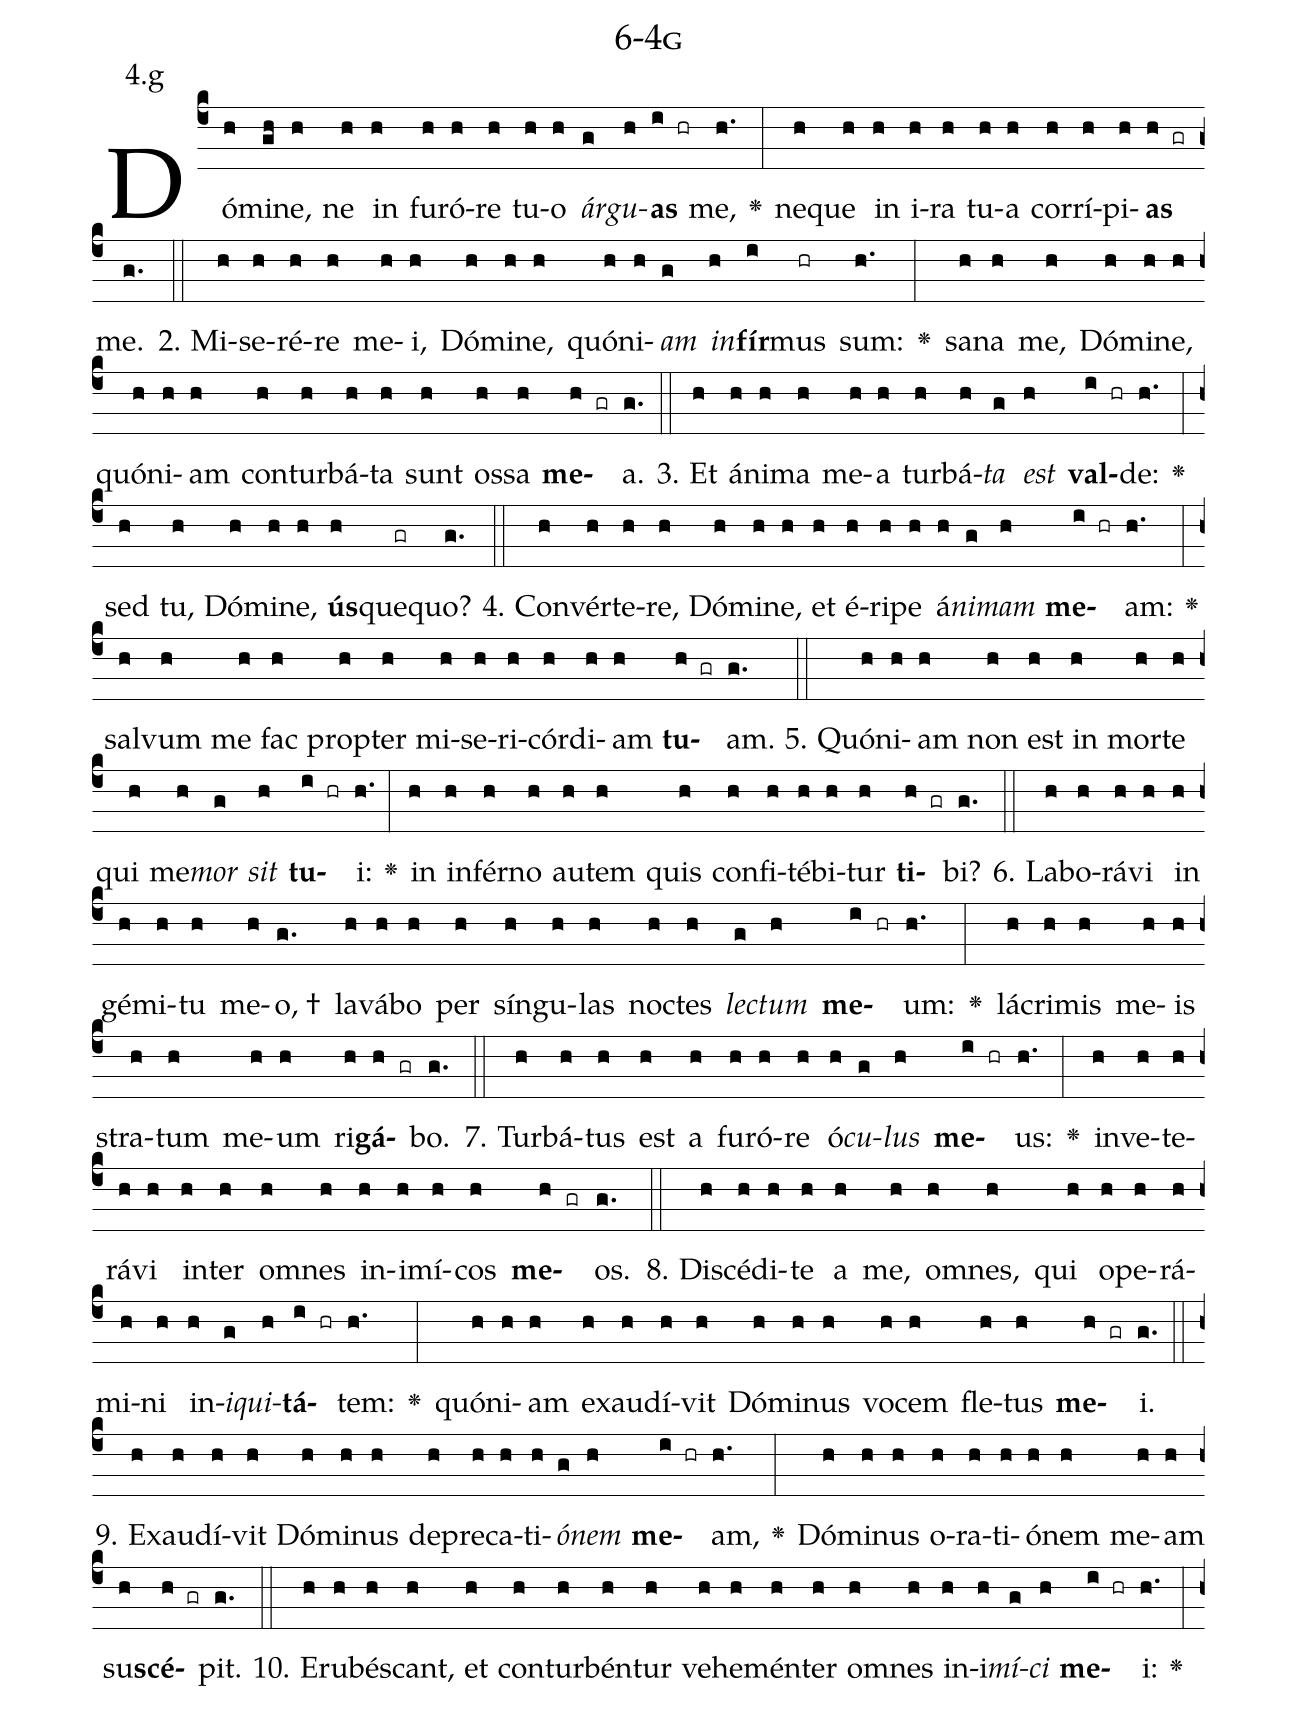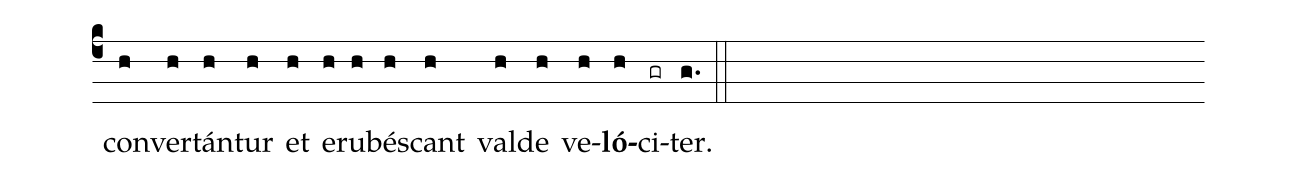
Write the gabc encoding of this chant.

name: 6-4g;
annotation: 4.g;
%%
(c4)Dó(h)mi(gh)ne,(h) ne(h) in(h) fu(h)ró(h)re(h) tu(h)o(h) <i>ár</i>(g)<i>gu</i>(h)<b>as</b>(i hr) me,(h.) <v>\greheightstar</v>(:) ne(h)que(h) in(h) i(h)ra(h) tu(h)a(h) cor(h)rí(h)pi(h)<b>as</b>(h gr) me.(g.) (::)
2. Mi(h)se(h)ré(h)re(h) me(h)i,(h) Dó(h)mi(h)ne,(h) quón(h)i(h)<i>am</i>(g) <i>in</i>(h)<b>fír</b>(i)mus(hr) sum:(h.) <v>\greheightstar</v>(:) sa(h)na(h) me,(h) Dó(h)mi(h)ne,(h) quón(h)i(h)am(h) con(h)tur(h)bá(h)ta(h) sunt(h) os(h)sa(h) <b>me</b>(h gr)a.(g.) (::)
3. Et(h) á(h)ni(h)ma(h) me(h)a(h) tur(h)bá(h)<i>ta</i>(g) <i>est</i>(h) <b>val</b>(i hr)de:(h.) <v>\greheightstar</v>(:) sed(h) tu,(h) Dó(h)mi(h)ne,(h) <b>ús</b>(h)que(gr)quo?(g.) (::)
4. Con(h)vér(h)te(h)re,(h) Dó(h)mi(h)ne,(h) et(h) é(h)ri(h)pe(h) á(h)<i>ni</i>(g)<i>mam</i>(h) <b>me</b>(i hr)am:(h.) <v>\greheightstar</v>(:) sal(h)vum(h) me(h) fac(h) prop(h)ter(h) mi(h)se(h)ri(h)cór(h)di(h)am(h) <b>tu</b>(h gr)am.(g.) (::)
5. Quón(h)i(h)am(h) non(h) est(h) in(h) mor(h)te(h) qui(h) me(h)<i>mor</i>(g) <i>sit</i>(h) <b>tu</b>(i hr)i:(h.) <v>\greheightstar</v>(:) in(h) in(h)fér(h)no(h) au(h)tem(h) quis(h) con(h)fi(h)té(h)bi(h)tur(h) <b>ti</b>(h gr)bi?(g.) (::)
6. La(h)bo(h)rá(h)vi(h) in(h) gé(h)mi(h)tu(h) me(h)o, †(g.) la(h)vá(h)bo(h) per(h) sín(h)gu(h)las(h) noc(h)tes(h) <i>lec</i>(g)<i>tum</i>(h) <b>me</b>(i hr)um:(h.) <v>\greheightstar</v>(:) lá(h)cri(h)mis(h) me(h)is(h) stra(h)tum(h) me(h)um(h) ri(h)<b>gá</b>(h gr)bo.(g.) (::)
7. Tur(h)bá(h)tus(h) est(h) a(h) fu(h)ró(h)re(h) ó(h)<i>cu</i>(g)<i>lus</i>(h) <b>me</b>(i hr)us:(h.) <v>\greheightstar</v>(:) in(h)ve(h)te(h)rá(h)vi(h) in(h)ter(h) om(h)nes(h) in(h)i(h)mí(h)cos(h) <b>me</b>(h gr)os.(g.) (::)
8. Di(h)scé(h)di(h)te(h) a(h) me,(h) om(h)nes,(h) qui(h) o(h)pe(h)rá(h)mi(h)ni(h) in(h)<i>i</i>(g)<i>qui</i>(h)<b>tá</b>(i hr)tem:(h.) <v>\greheightstar</v>(:) quón(h)i(h)am(h) ex(h)au(h)dí(h)vit(h) Dó(h)mi(h)nus(h) vo(h)cem(h) fle(h)tus(h) <b>me</b>(h gr)i.(g.) (::)
9. Ex(h)au(h)dí(h)vit(h) Dó(h)mi(h)nus(h) de(h)pre(h)ca(h)ti(h)<i>ó</i>(g)<i>nem</i>(h) <b>me</b>(i hr)am,(h.) <v>\greheightstar</v>(:) Dó(h)mi(h)nus(h) o(h)ra(h)ti(h)ó(h)nem(h) me(h)am(h) su(h)<b>scé</b>(h gr)pit.(g.) (::)
10. E(h)ru(h)bés(h)cant,(h) et(h) con(h)tur(h)bén(h)tur(h) ve(h)he(h)mén(h)ter(h) om(h)nes(h) in(h)i(h)<i>mí</i>(g)<i>ci</i>(h) <b>me</b>(i hr)i:(h.) <v>\greheightstar</v>(:) con(h)ver(h)tán(h)tur(h) et(h) e(h)ru(h)bés(h)cant(h) val(h)de(h) ve(h)<b>ló</b>(h)ci(gr)ter.(g.) (::)
